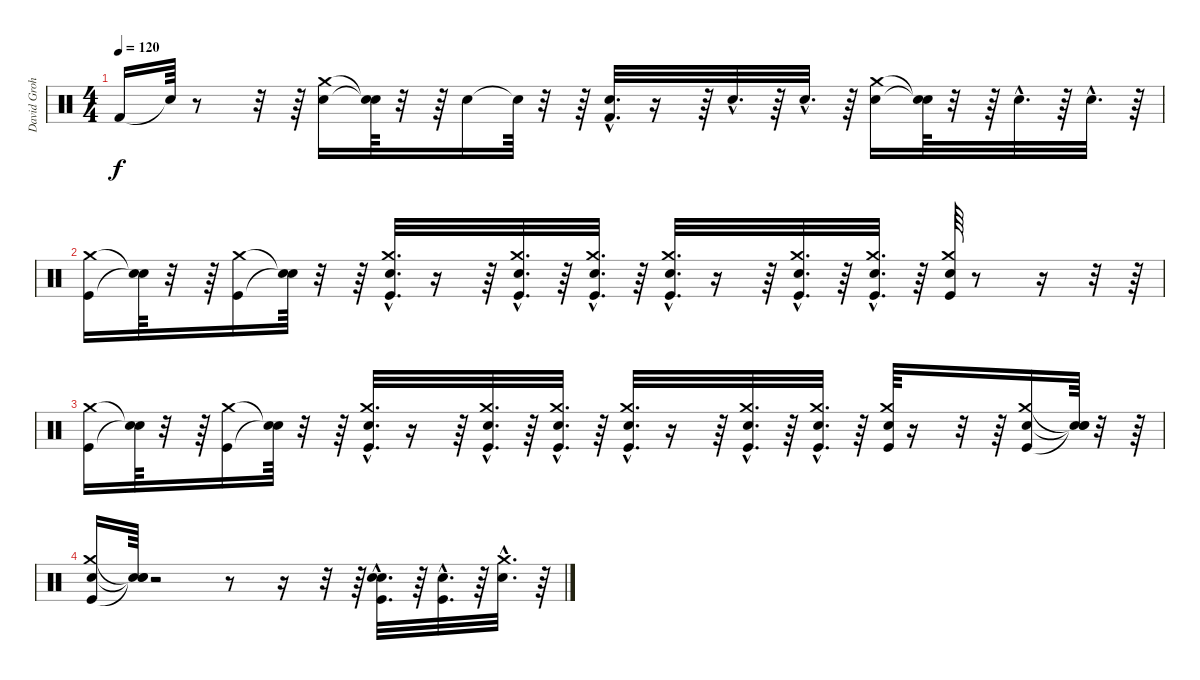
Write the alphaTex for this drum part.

\track ("David Grohl -Drums-" "David Groh") {instrument percussion}
\staff {score}
\articulation defaults
\ts (4 4)
\tempo 120
\clef neutral
\ks c "Kick (hit) 2".16{dy f} "Snare (hit)"{t}.64
r.8 r.32 r.64 ("Snare (hit) 2" "Crash medium (hit)").16 ("Snare (hit)"{t} "Snare (hit)"{t}).64 r.32 r.64 "Snare (hit) 2".16 "Snare (hit)"{t}.64 r.32 r.64 ("Kick (hit) 2"{hac} "Snare (hit) 2"{hac}).32{d} r.16 r.64 "Snare (hit) 2"{hac}.32{d} r.64 "Electric Snare (hit)"{hac}.32{d} r.64 ("Snare (hit) 2" "Crash medium (hit)").16 ("Snare (hit)"{t} "Snare (hit)"{t}).64 r.32 r.64 "Snare (hit) 2"{hac}.32{d} r.64 "Snare (hit) 2"{hac}.32{d} r.64 |
("Crash medium (hit)" "Kick (hit)").16 ("Snare (hit)"{t} "Snare (hit)"{t}).64 r.32 r.64 ("Crash medium (hit)" "Kick (hit)").16 ("Snare (hit)"{t} "Snare (hit)"{t}).64 r.32 r.64 ("Crash medium (hit)"{hac} "Kick (hit)"{hac} "Snare (hit) 2"{hac}).32{d} r.16 r.64 ("Crash medium (hit)"{hac} "Kick (hit)"{hac} "Snare (hit) 2"{hac}).32{d} r.64 ("Crash medium (hit)"{hac} "Kick (hit)"{hac} "Snare (hit) 2"{hac}).32{d} r.64 ("Crash medium (hit)"{hac} "Kick (hit)"{hac} "Snare (hit) 2"{hac}).32{d} r.16 r.64 ("Crash medium (hit)"{hac} "Kick (hit)"{hac} "Snare (hit) 2"{hac}).32{d} r.64 ("Crash medium (hit)"{hac} "Kick (hit)"{hac} "Snare (hit) 2"{hac}).32{d} r.64 ("Crash medium (hit)" "Kick (hit)" "Snare (hit) 2").64 r.8 r.16 r.32 r.64 |
("Crash medium (hit)" "Kick (hit)").16 ("Snare (hit)"{t} "Snare (hit)"{t}).64 r.32 r.64 ("Crash medium (hit)" "Kick (hit)").16 ("Snare (hit)"{t} "Snare (hit)"{t}).64 r.32 r.64 ("Crash medium (hit)"{hac} "Kick (hit)"{hac} "Snare (hit) 2"{hac}).32{d} r.16 r.64 ("Crash medium (hit)"{hac} "Kick (hit)"{hac} "Snare (hit) 2"{hac}).32{d} r.64 ("Crash medium (hit)"{hac} "Kick (hit)"{hac} "Snare (hit) 2"{hac}).32{d} r.64 ("Crash medium (hit)"{hac} "Kick (hit)"{hac} "Snare (hit) 2"{hac}).32{d} r.16 r.64 ("Crash medium (hit)"{hac} "Kick (hit)"{hac} "Snare (hit) 2"{hac}).32{d} r.64 ("Crash medium (hit)"{hac} "Kick (hit)"{hac} "Snare (hit) 2"{hac}).32{d} r.64 ("Crash medium (hit)" "Kick (hit)" "Snare (hit) 2").64 r.16 r.32 r.64 ("Crash medium (hit)" "Snare (hit) 2" "Kick (hit)").16 ("Snare (hit)"{t} "Snare (hit)"{t} "Snare (hit)"{t}).64 r.32 r.64 |
("Crash medium (hit)" "Snare (hit) 2" "Kick (hit)").16 ("Snare (hit)"{t} "Snare (hit)"{t} "Snare (hit)"{t}).64 r.2 r.8 r.16 r.32 r.64 ("Kick (hit)"{hac} "Electric Snare (hit)"{hac} "Snare (hit) 2"{hac}).32{d} r.64 ("Kick (hit)"{hac} "Snare (hit) 2"{hac}).32{d} r.64 ("Snare (hit) 2"{hac} "Crash medium (hit)"{hac}).32{d} r.64
